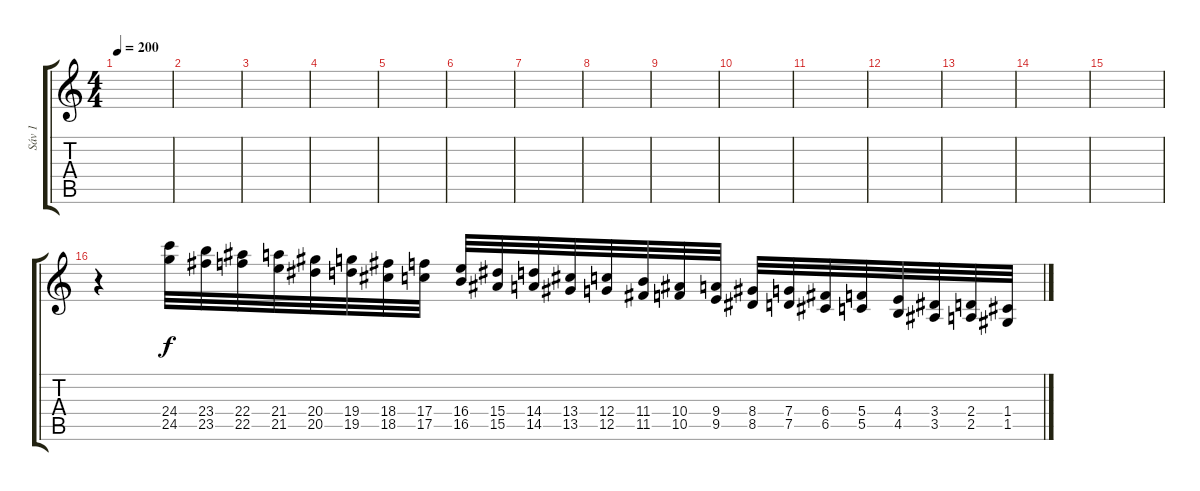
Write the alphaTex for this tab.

\track ("Sáv 1" "Sáv 1") {instrument electricguitarclean}
\staff {score tabs}
\tuning (D4 A3 F3 C3 G2 D2) {hide}
\ts (4 4)
\tempo 200
\clef g2
\ks c
|
|
|
|
|
|
|
|
|
|
|
|
|
|
|
r.4 (24.4 24.5).32 (23.4 23.5).32 (22.4 22.5).32 (21.4 21.5).32 (20.4 20.5).32 (19.4 19.5).32 (18.4 18.5).32 (17.4 17.5).32 (16.4 16.5).32 (15.4 15.5).32 (14.4 14.5).32 (13.4 13.5).32 (12.4 12.5).32 (11.4 11.5).32 (10.4 10.5).32 (9.4 9.5).32 (8.4 8.5).32 (7.4 7.5).32 (6.4 6.5).32 (5.4 5.5).32 (4.4 4.5).32 (3.4 3.5).32 (2.4 2.5).32 (1.4 1.5).32
